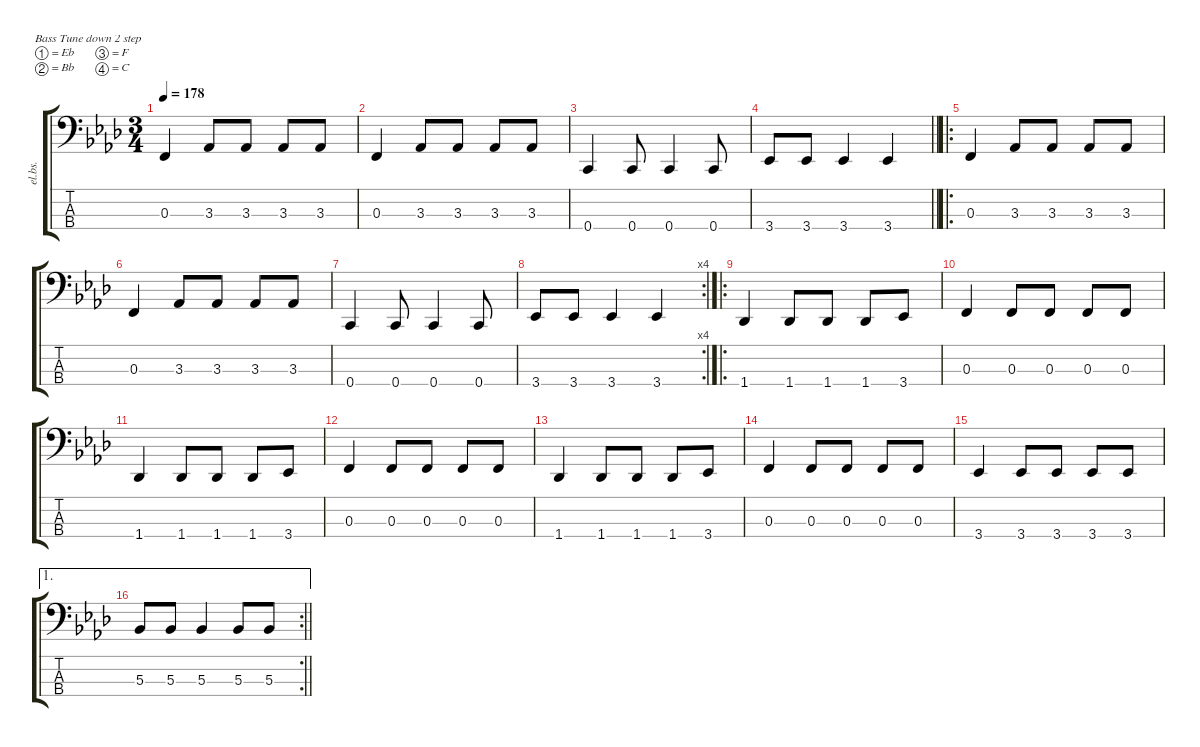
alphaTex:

\defaultSystemsLayout 4
\hideDynamics
\bracketExtendMode groupsimilarinstruments
\otherSystemsTrackNameOrientation horizontal
\track ("Bass" "el.bs.") {instrument slapbass1}
\staff {score tabs}
\tuning (Eb2 Bb1 F1 C1)
\ts (3 4)
\tempo 178
\clef f4
\ks fminor
0.3{acc forcenatural}.4{dy f} 3.3{acc b}.8 3.3{acc b}.8 3.3{acc b}.8 3.3{acc b}.8 |
0.3{acc forcenatural}.4 3.3{acc b}.8 3.3{acc b}.8 3.3{acc b}.8 3.3{acc b}.8 |
0.4{acc forcenatural}.4 0.4{acc forcenatural}.8 0.4{acc forcenatural}.4 0.4{acc forcenatural}.8 |
\barLineRight lightlight
3.4{acc b}.8 3.4{acc b}.8 3.4{acc b}.4 3.4{acc b}.4 |
\ro
0.3{acc forcenatural}.4 3.3{acc b}.8 3.3{acc b}.8 3.3{acc b}.8 3.3{acc b}.8 |
0.3{acc forcenatural}.4 3.3{acc b}.8 3.3{acc b}.8 3.3{acc b}.8 3.3{acc b}.8 |
0.4{acc forcenatural}.4 0.4{acc forcenatural}.8 0.4{acc forcenatural}.4 0.4{acc forcenatural}.8 |
\rc 4
3.4{acc b}.8 3.4{acc b}.8 3.4{acc b}.4 3.4{acc b}.4 |
\ro
1.4{acc b}.4 1.4{acc b}.8 1.4{acc b}.8 1.4{acc b}.8 3.4{acc b}.8 |
0.3{acc forcenatural}.4 0.3{acc forcenatural}.8 0.3{acc forcenatural}.8 0.3{acc forcenatural}.8 0.3{acc forcenatural}.8 |
1.4{acc b}.4 1.4{acc b}.8 1.4{acc b}.8 1.4{acc b}.8 3.4{acc b}.8 |
0.3{acc forcenatural}.4 0.3{acc forcenatural}.8 0.3{acc forcenatural}.8 0.3{acc forcenatural}.8 0.3{acc forcenatural}.8 |
1.4{acc b}.4 1.4{acc b}.8 1.4{acc b}.8 1.4{acc b}.8 3.4{acc b}.8 |
0.3{acc forcenatural}.4 0.3{acc forcenatural}.8 0.3{acc forcenatural}.8 0.3{acc forcenatural}.8 0.3{acc forcenatural}.8 |
3.4{acc b}.4 3.4{acc b}.8 3.4{acc b}.8 3.4{acc b}.8 3.4{acc b}.8 |
\ae 1
\rc 2
\barLineRight lightlight
5.3{acc b}.8 5.3{acc b}.8 5.3{acc b}.4 5.3{acc b}.8 5.3{acc b}.8
